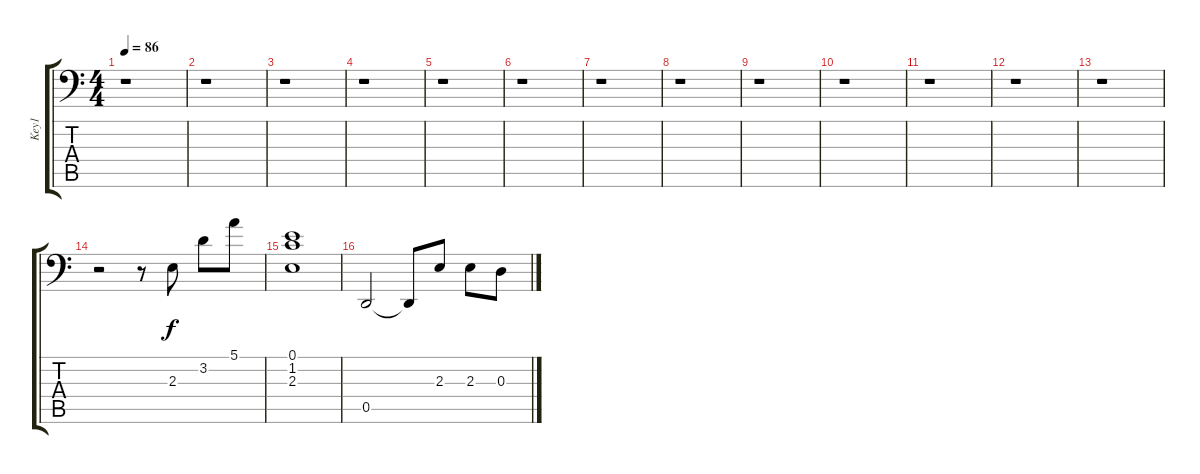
\track ("Key1" "Key1") {instrument electricgrandpiano}
\staff {score tabs}
\tuning (E4 B3 D3 G2 D2 F1) {hide}
\ts (4 4)
\tempo 86
\clef f4
\ks c
r.1{dy f instrument electricgrandpiano} |
r.1 |
r.1 |
r.1 |
r.1 |
r.1 |
r.1 |
r.1 |
r.1 |
r.1 |
r.1 |
r.1 |
r.1 |
r.2 r.8 2.3.8 3.2.8 5.1.8 |
(0.1 1.2 2.3).1 |
0.5.2 0.5{t}.8 2.3.8 2.3.8 0.3.8
